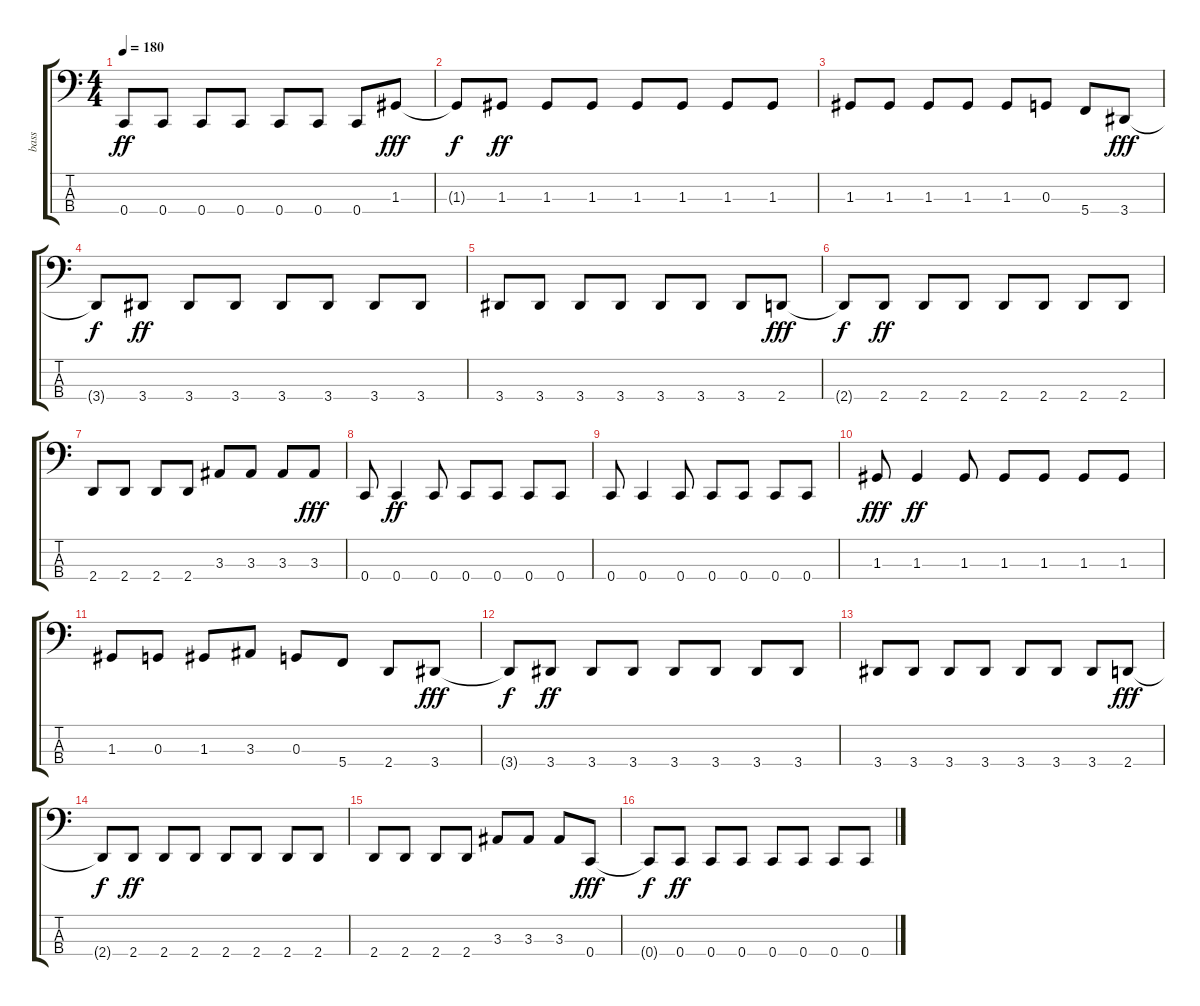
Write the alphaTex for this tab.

\track ("bass" "bass") {instrument electricbasspick}
\staff {score tabs}
\tuning (F2 C2 G1 C1) {hide}
\ts (4 4)
\tempo 180
\clef f4
\ks c
0.4.8{dy ff} 0.4.8 0.4.8 0.4.8 0.4.8 0.4.8 0.4.8 1.3.8{dy fff} |
1.3{t}.8{dy f} 1.3.8{dy ff} 1.3.8 1.3.8 1.3.8 1.3.8 1.3.8 1.3.8 |
1.3.8 1.3.8 1.3.8 1.3.8 1.3.8 0.3.8 5.4.8 3.4.8{dy fff} |
3.4{t}.8{dy f} 3.4.8{dy ff} 3.4.8 3.4.8 3.4.8 3.4.8 3.4.8 3.4.8 |
3.4.8 3.4.8 3.4.8 3.4.8 3.4.8 3.4.8 3.4.8 2.4.8{dy fff} |
2.4{t}.8{dy f} 2.4.8{dy ff} 2.4.8 2.4.8 2.4.8 2.4.8 2.4.8 2.4.8 |
2.4.8 2.4.8 2.4.8 2.4.8 3.3.8 3.3.8 3.3.8 3.3.8{dy fff} |
0.4.8 0.4.4{dy ff} 0.4.8 0.4.8 0.4.8 0.4.8 0.4.8 |
0.4.8 0.4.4 0.4.8 0.4.8 0.4.8 0.4.8 0.4.8 |
1.3.8{dy fff} 1.3.4{dy ff} 1.3.8 1.3.8 1.3.8 1.3.8 1.3.8 |
1.3.8 0.3.8 1.3.8 3.3.8 0.3.8 5.4.8 2.4.8 3.4.8{dy fff} |
3.4{t}.8{dy f} 3.4.8{dy ff} 3.4.8 3.4.8 3.4.8 3.4.8 3.4.8 3.4.8 |
3.4.8 3.4.8 3.4.8 3.4.8 3.4.8 3.4.8 3.4.8 2.4.8{dy fff} |
2.4{t}.8{dy f} 2.4.8{dy ff} 2.4.8 2.4.8 2.4.8 2.4.8 2.4.8 2.4.8 |
2.4.8 2.4.8 2.4.8 2.4.8 3.3.8 3.3.8 3.3.8 0.4.8{dy fff volume 10} |
0.4{t}.8{dy f} 0.4.8{dy ff} 0.4.8 0.4.8 0.4.8 0.4.8 0.4.8 0.4.8
